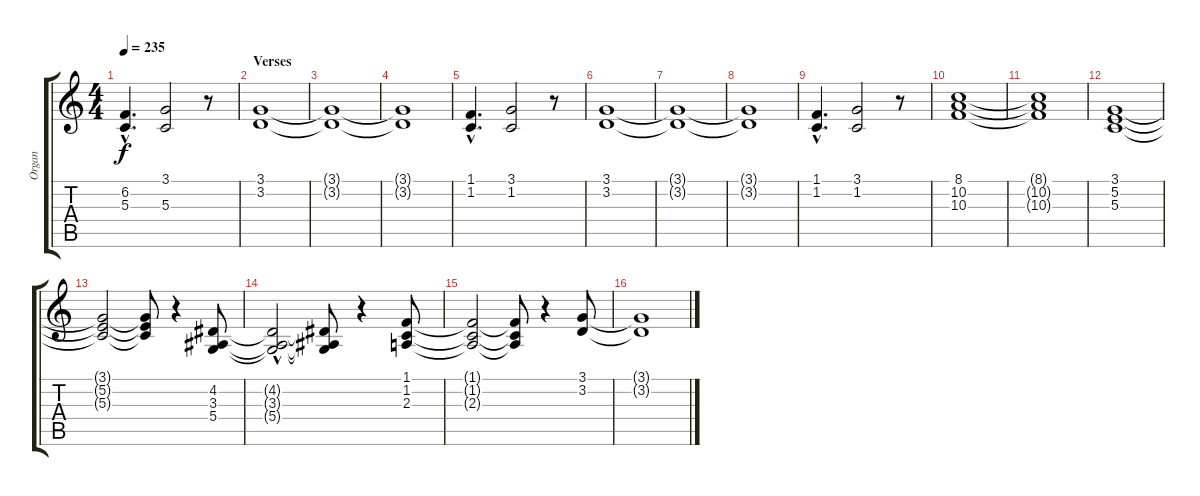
\track ("Organ" "Organ") {instrument lead2sawtooth}
\staff {score tabs}
\tuning (E4 B3 G3 D3 A2 E2) {hide}
\ts (4 4)
\tempo 235
\clef g2
\ks c
(6.2{hac} 5.3{hac}).4{d dy f} (3.1 5.3).2 r.8 |
\section ("" "Verses")
(3.1 3.2).1 |
(3.1{t} 3.2{t}).1 |
(3.1{t} 3.2{t}).1 |
(1.1{hac} 1.2{hac}).4{d} (3.1 1.2).2 r.8 |
(3.1 3.2).1 |
(3.1{t} 3.2{t}).1 |
(3.1{t} 3.2{t}).1 |
(1.1{hac} 1.2{hac}).4{d} (3.1 1.2).2 r.8 |
(8.1 10.2 10.3).1 |
(8.1{t} 10.2{t} 10.3{t}).1 |
(3.1 5.2 5.3).1 |
(3.1{t} 5.2{t} 5.3{t}).2 (3.1{t} 5.2{t} 5.3{t}).8 r.4 (4.2 3.3 5.4).8 |
(4.2{t} 3.3{hac t} 5.4{hac t}).2 (4.2{t} 3.3{t} 5.4{t}).8 r.4 (1.1 1.2 2.3).8 |
(1.1{t} 1.2{t} 2.3{t}).2 (1.1{t} 1.2{t} 2.3{t}).8 r.4 (3.1 3.2).8 |
(3.1{t} 3.2{t}).1
